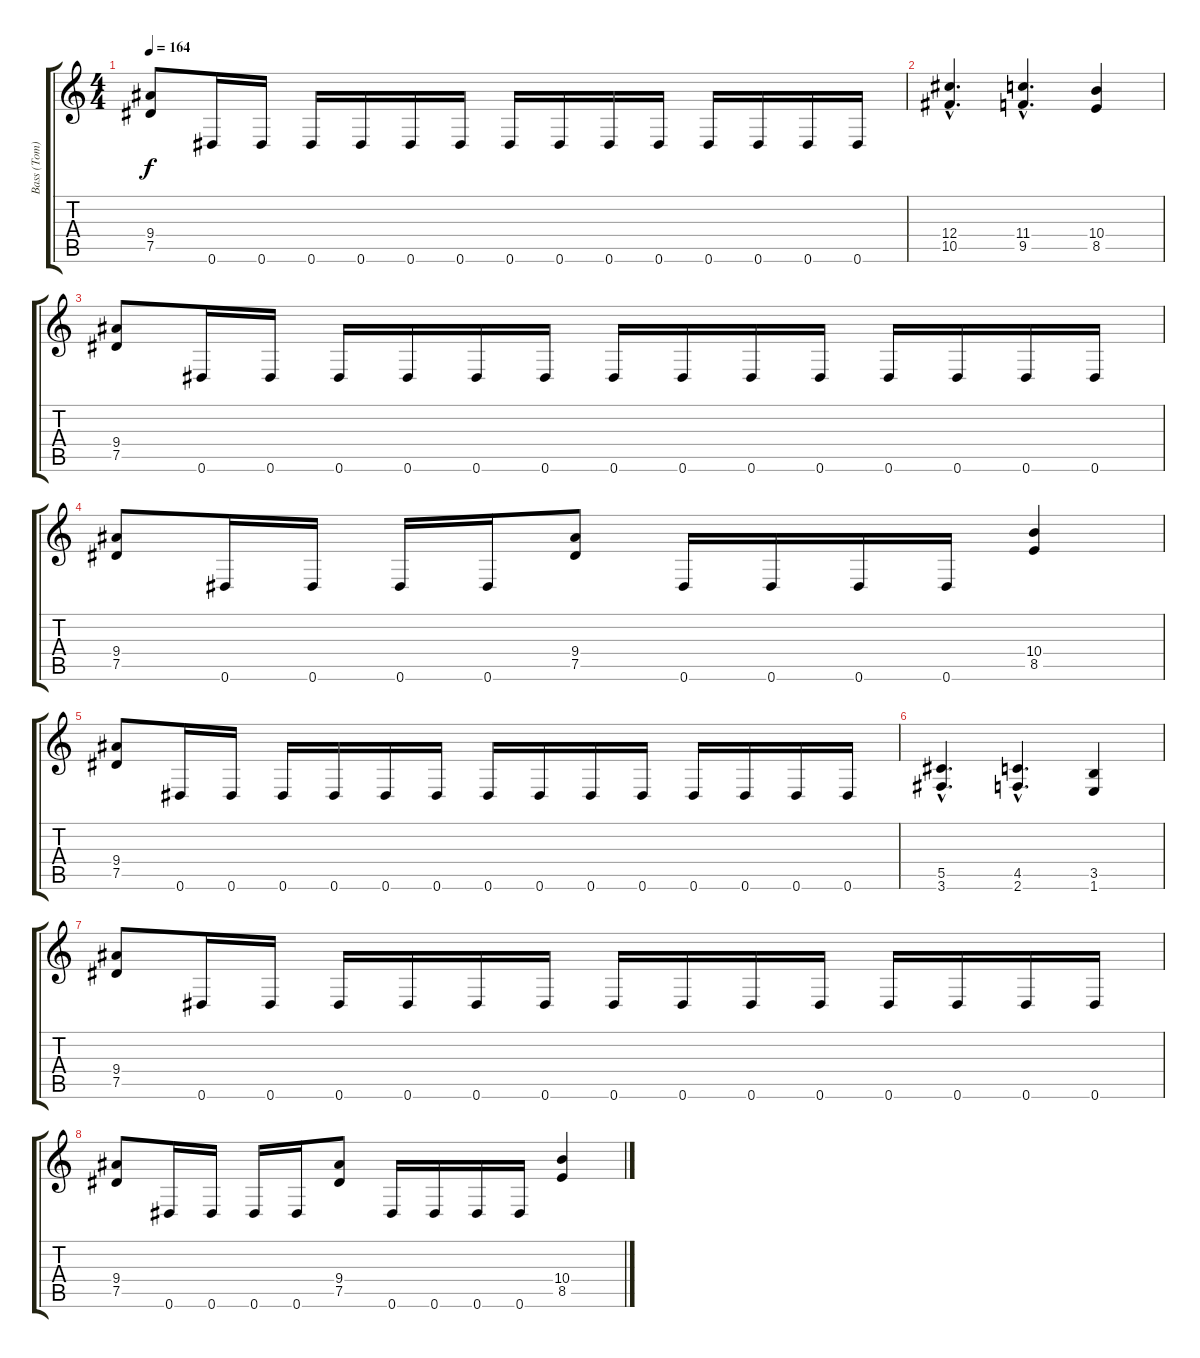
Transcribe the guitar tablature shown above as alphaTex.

\track ("Bass (Tom)" "Bass (Tom)") {instrument electricbasspick}
\staff {score tabs}
\tuning (Eb4 Bb3 Gb3 Db3 Ab2 Eb2) {hide}
\ts (4 4)
\tempo 164
\clef g2
\ks c
(9.4 7.5).8{dy f} 0.6.16 0.6.16 0.6.16 0.6.16 0.6.16 0.6.16 0.6.16 0.6.16 0.6.16 0.6.16 0.6.16 0.6.16 0.6.16 0.6.16 |
(12.4{hac} 10.5{hac}).4{d} (11.4{hac} 9.5{hac}).4{d} (10.4 8.5).4 |
(9.4 7.5).8 0.6.16 0.6.16 0.6.16 0.6.16 0.6.16 0.6.16 0.6.16 0.6.16 0.6.16 0.6.16 0.6.16 0.6.16 0.6.16 0.6.16 |
(9.4 7.5).8 0.6.16 0.6.16 0.6.16 0.6.16 (9.4 7.5).8 0.6.16 0.6.16 0.6.16 0.6.16 (10.4 8.5).4 |
(9.4 7.5).8 0.6.16 0.6.16 0.6.16 0.6.16 0.6.16 0.6.16 0.6.16 0.6.16 0.6.16 0.6.16 0.6.16 0.6.16 0.6.16 0.6.16 |
(5.5{hac} 3.6{hac}).4{d} (4.5{hac} 2.6{hac}).4{d} (3.5 1.6).4 |
(9.4 7.5).8 0.6.16 0.6.16 0.6.16 0.6.16 0.6.16 0.6.16 0.6.16 0.6.16 0.6.16 0.6.16 0.6.16 0.6.16 0.6.16 0.6.16 |
(9.4 7.5).8 0.6.16 0.6.16 0.6.16 0.6.16 (9.4 7.5).8 0.6.16 0.6.16 0.6.16 0.6.16 (10.4 8.5).4
